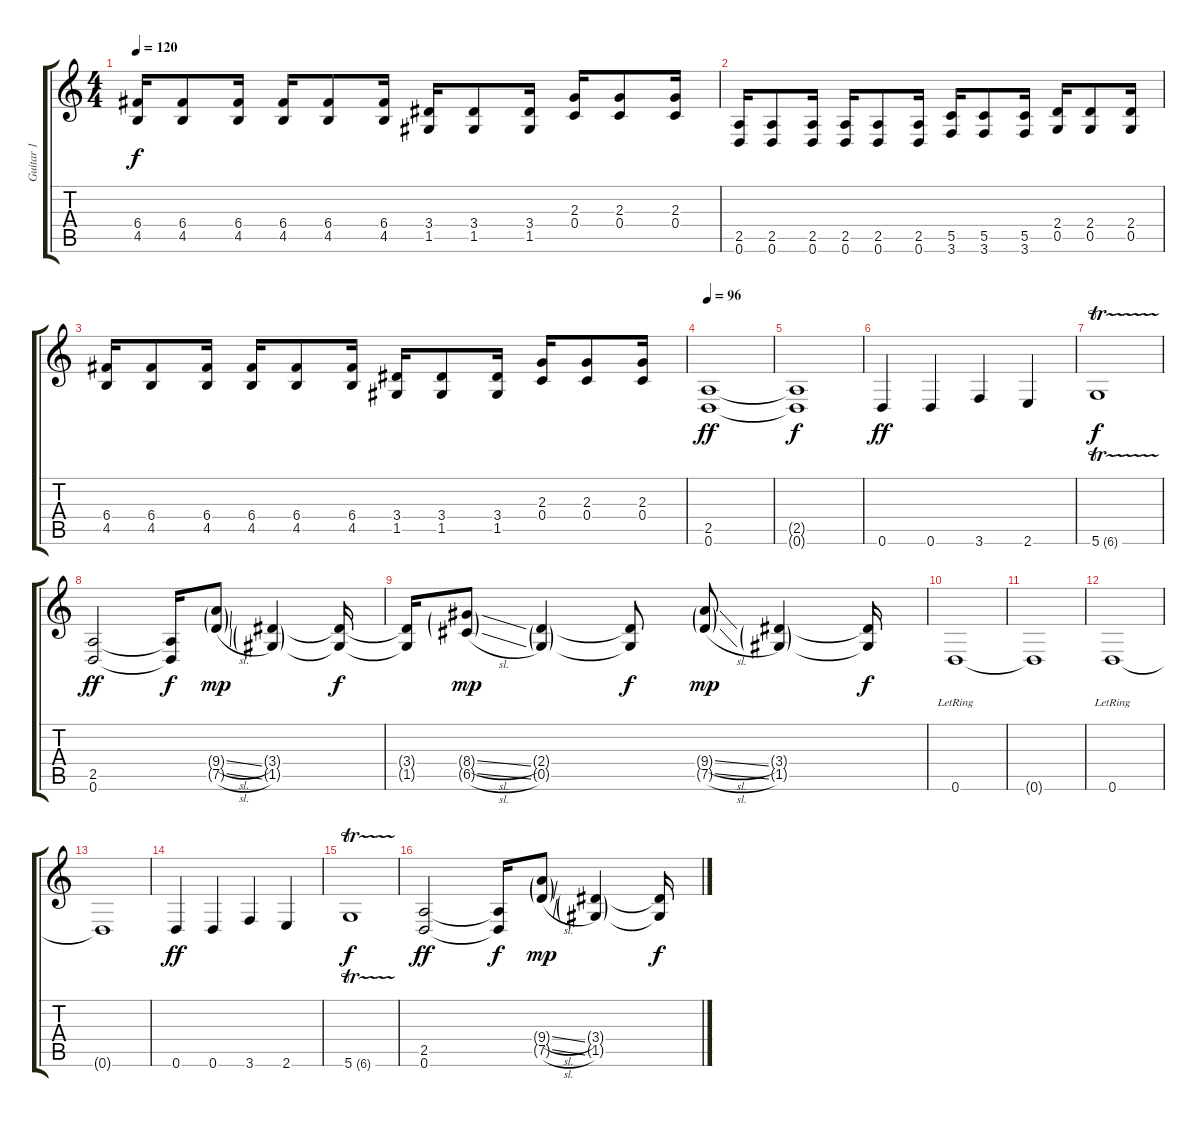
\track ("Guitar 1" "Guitar 1") {instrument distortionguitar}
\staff {score tabs}
\tuning (D4 A3 F3 C3 G2 D2) {hide}
\ts (4 4)
\tempo 120
\clef g2
\ks c
(6.4 4.5).16{dy f} (6.4 4.5).8 (6.4 4.5).16 (6.4 4.5).16 (6.4 4.5).8 (6.4 4.5).16 (3.4 1.5).16 (3.4 1.5).8 (3.4 1.5).16 (2.3 0.4).16 (2.3 0.4).8 (2.3 0.4).16 |
(2.5 0.6).16 (2.5 0.6).8 (2.5 0.6).16 (2.5 0.6).16 (2.5 0.6).8 (2.5 0.6).16 (5.5 3.6).16 (5.5 3.6).8 (5.5 3.6).16 (2.4 0.5).16 (2.4 0.5).8 (2.4 0.5).16 |
(6.4 4.5).16 (6.4 4.5).8 (6.4 4.5).16 (6.4 4.5).16 (6.4 4.5).8 (6.4 4.5).16 (3.4 1.5).16 (3.4 1.5).8 (3.4 1.5).16 (2.3 0.4).16 (2.3 0.4).8 (2.3 0.4).16 |
\tempo 96
(2.5 0.6).1{dy ff} |
(2.5{t} 0.6{t}).1{dy f} |
0.6.4{dy ff} 0.6.4 3.6.4 2.6.4 |
5.6{tr (6 32)}.1{dy f} |
(2.5 0.6).2{dy ff} (2.5{t} 0.6{t}).16{dy f} (9.4{sl g} 7.5{sl g}).8{dy mp} (3.4{g} 1.5{g}).4 (3.4{t} 1.5{t}).16{dy f} |
(3.4{t} 1.5{t}).16 (8.4{sl g} 6.5{sl g}).8{dy mp} (2.4{g} 0.5{g}).4 (2.4{t} 0.5{t}).8{dy f} (9.4{sl g} 7.5{sl g}).8{dy mp} (3.4{g} 1.5{g}).4 (3.4{t} 1.5{t}).16{dy f} |
0.6{lr}.1 |
0.6{t}.1 |
0.6{lr}.1 |
0.6{t}.1 |
0.6.4{dy ff} 0.6.4 3.6.4 2.6.4 |
5.6{tr (6 32)}.1{dy f} |
(2.5 0.6).2{dy ff} (2.5{t} 0.6{t}).16{dy f} (9.4{sl g} 7.5{sl g}).8{dy mp} (3.4{g} 1.5{g}).4 (3.4{t} 1.5{t}).16{dy f}
